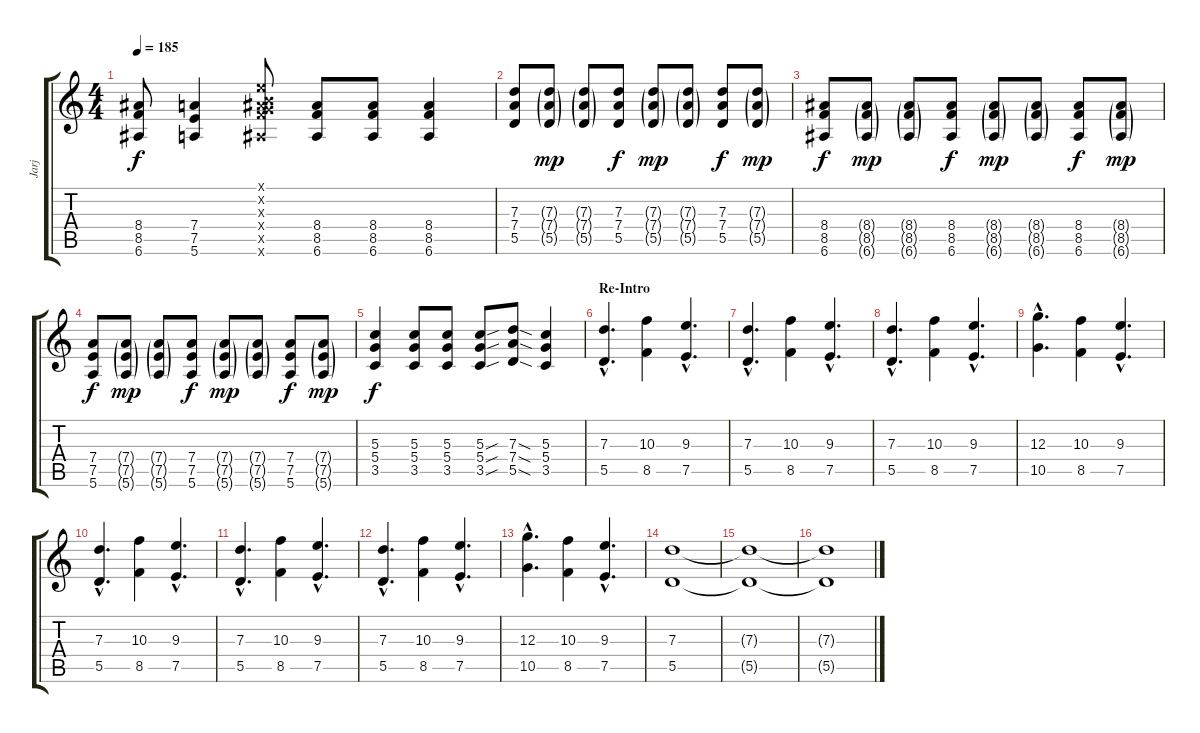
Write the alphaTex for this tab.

\track ("Jarj" "Jarj") {instrument distortionguitar}
\staff {score tabs}
\tuning (E4 B3 G3 D3 A2 E2) {hide}
\ts (4 4)
\tempo 185
\clef g2
\ks c
(8.4{t} 8.5{t} 6.6{t}).8{dy f} (7.4 7.5 5.6).4 (0.1{x} 0.2{x} 0.3{x} 8.4{x} 8.5{x} 6.6{x}).8 (8.4 8.5 6.6).8 (8.4 8.5 6.6).8 (8.4 8.5 6.6).4 |
(7.3 7.4 5.5).8 (7.3{g} 7.4{g} 5.5{g}).8{dy mp} (7.3{g} 7.4{g} 5.5{g}).8 (7.3 7.4 5.5).8{dy f} (7.3{g} 7.4{g} 5.5{g}).8{dy mp} (7.3{g} 7.4{g} 5.5{g}).8 (7.3 7.4 5.5).8{dy f} (7.3{g} 7.4{g} 5.5{g}).8{dy mp} |
(8.4 8.5 6.6).8{dy f} (8.4{g} 8.5{g} 6.6{g}).8{dy mp} (8.4{g} 8.5{g} 6.6{g}).8 (8.4 8.5 6.6).8{dy f} (8.4{g} 8.5{g} 6.6{g}).8{dy mp} (8.4{g} 8.5{g} 6.6{g}).8 (8.4 8.5 6.6).8{dy f} (8.4{g} 8.5{g} 6.6{g}).8{dy mp} |
(7.4 7.5 5.6).8{dy f} (7.4{g} 7.5{g} 5.6{g}).8{dy mp} (7.4{g} 7.5{g} 5.6{g}).8 (7.4 7.5 5.6).8{dy f} (7.4{g} 7.5{g} 5.6{g}).8{dy mp} (7.4{g} 7.5{g} 5.6{g}).8 (7.4 7.5 5.6).8{dy f} (7.4{g} 7.5{g} 5.6{g}).8{dy mp} |
(5.3 5.4 3.5).4{dy f} (5.3 5.4 3.5).8 (5.3 5.4 3.5).8 (5.3{sou} 5.4{sou} 3.5{sou}).8 (7.3{sod} 7.4{sod} 5.5{sod}).8 (5.3 5.4 3.5).4 |
\section ("" "Re-Intro")
(7.3{hac} 5.5{hac}).4{d} (10.3 8.5).4 (9.3{hac} 7.5{hac}).4{d} |
(7.3{hac} 5.5{hac}).4{d} (10.3 8.5).4 (9.3{hac} 7.5{hac}).4{d} |
(7.3{hac} 5.5{hac}).4{d} (10.3 8.5).4 (9.3{hac} 7.5{hac}).4{d} |
(12.3{hac} 10.5{hac}).4{d} (10.3 8.5).4 (9.3{hac} 7.5{hac}).4{d} |
(7.3{hac} 5.5{hac}).4{d} (10.3 8.5).4 (9.3{hac} 7.5{hac}).4{d} |
(7.3{hac} 5.5{hac}).4{d} (10.3 8.5).4 (9.3{hac} 7.5{hac}).4{d} |
(7.3{hac} 5.5{hac}).4{d} (10.3 8.5).4 (9.3{hac} 7.5{hac}).4{d} |
(12.3{hac} 10.5{hac}).4{d} (10.3 8.5).4 (9.3{hac} 7.5{hac}).4{d} |
(7.3 5.5).1{volume 16} |
(7.3{t} 5.5{t}).1 |
(7.3{t} 5.5{t}).1{volume 14}
